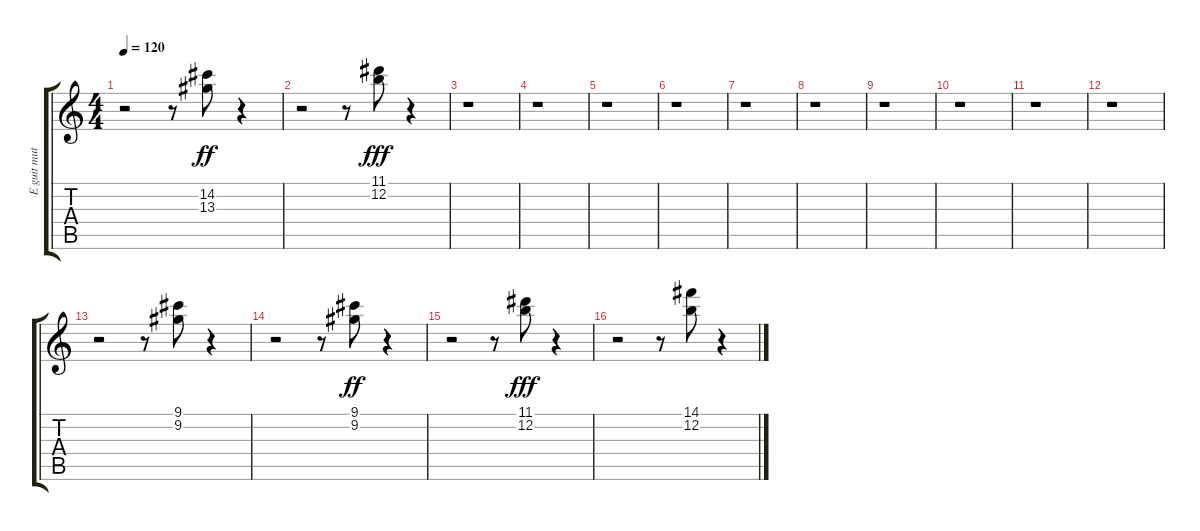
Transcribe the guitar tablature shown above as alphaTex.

\track ("E guit mut" "E guit mut") {instrument electricguitarmuted}
\staff {score tabs}
\tuning (E4 B3 G3 D3 A2 E2) {hide}
\ts (4 4)
\tempo 120
\clef g2
\ks c
r.2{dy fff} r.8 (14.2 13.3).8{dy ff} r.4 |
r.2 r.8 (11.1 12.2).8{dy fff} r.4 |
r.1 |
r.1 |
r.1 |
r.1 |
r.1 |
r.1 |
r.1 |
r.1 |
r.1 |
r.1 |
r.2 r.8 (9.1 9.2).8 r.4 |
r.2 r.8 (9.1 9.2).8{dy ff} r.4 |
r.2 r.8 (11.1 12.2).8{dy fff} r.4 |
r.2 r.8 (14.1 12.2).8 r.4
